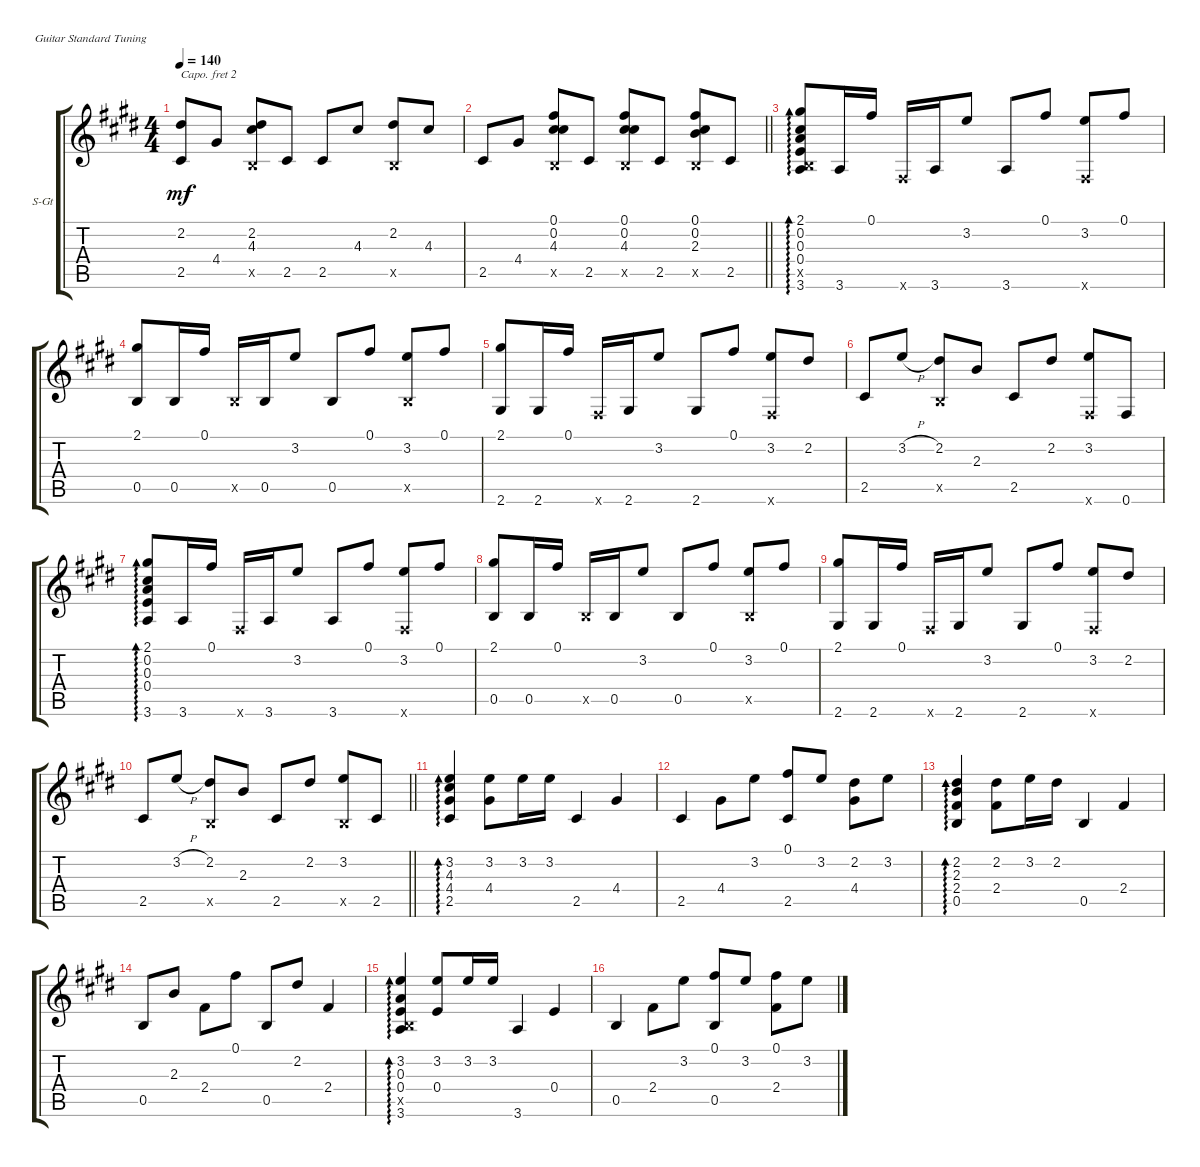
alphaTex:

\defaultSystemsLayout 4
\bracketExtendMode groupsimilarinstruments
\firstSystemTrackNameOrientation horizontal
\otherSystemsTrackNameOrientation horizontal
\track ("Steel Guitar" "S-Gt") {instrument acousticguitarsteel}
\staff {score tabs}
\capo 2
\tuning (E4 B3 G3 D3 A2 E2)
\ts (4 4)
\tempo 140
\clef g2
\scale
0.284983
\ks e
(2.2 2.5).8{dy mf} 4.4.8 (4.3 2.2 0.5{x}).8 2.5.8 2.5.8 4.3.8 (2.2 0.5{x}).8 4.3.8 |
\scale
0.350074
\barLineRight lightlight
2.5.8 4.4.8 (4.3 0.2 0.1 0.5{x}).8 2.5.8 (0.5{x} 0.1 0.2 4.3).8 2.5.8 (0.5{x} 0.1 0.2 2.3).8 2.5.8 |
\scale
0.365223 (2.1 0.2 0.3 0.4 3.6 0.5{x}).8{ad 0} 3.6.16 0.1.16 0.6{x}.16 3.6.16 3.2.8 3.6.8 0.1.8 (3.2 0.6{x}).8 0.1.8 |
(2.1 0.5).8 0.5.16 0.1.16 0.5{x}.16 0.5.16 3.2.8 0.5.8 0.1.8 (3.2 0.5{x}).8 0.1.8 |
(2.1 2.6).8 2.6.16 0.1.16 0.6{x}.16 2.6.16 3.2.8 2.6.8 0.1.8 (3.2 0.6{x}).8 2.2.8 |
2.5.8 3.2{h}.8 (2.2 0.5{x}).8 2.3.8 2.5.8 2.2.8 (3.2 0.6{x}).8 0.6.8 |
(2.1 0.2 0.3 0.4 3.6).8{ad 0} 3.6.16 0.1.16 0.6{x}.16 3.6.16 3.2.8 3.6.8 0.1.8 (3.2 0.6{x}).8 0.1.8 |
(2.1 0.5).8 0.5.16 0.1.16 0.5{x}.16 0.5.16 3.2.8 0.5.8 0.1.8 (3.2 0.5{x}).8 0.1.8 |
(2.1 2.6).8 2.6.16 0.1.16 0.6{x}.16 2.6.16 3.2.8 2.6.8 0.1.8 (3.2 0.6{x}).8 2.2.8 |
\barLineRight lightlight
2.5.8 3.2{h}.8 (2.2 0.5{x}).8 2.3.8 2.5.8 2.2.8 (3.2 0.5{x}).8 2.5.8 |
(3.2 4.3 4.4 2.5).4{ad 0} (4.4 3.2).8 3.2.16 3.2.16 2.5.4 4.4.4 |
2.5.4 4.4.8 3.2.8 (0.1 2.5).8 3.2.8 (2.2 4.4).8 3.2.8 |
(2.2 2.3 2.4 0.5).4{ad 0} (2.2 2.4).8 3.2.16 2.2.16 0.5.4 2.4.4 |
0.5.8 2.3.8 2.4.8 0.1.8 0.5.8 2.2.8 2.4.4 |
(3.6 0.5{x} 0.4 0.3 3.2).4{ad 0} (3.2 0.4).8 3.2.16 3.2.16 3.6.4 0.4.4 |
0.5.4 2.4.8 3.2.8 (0.1 0.5).8 3.2.8 (0.1 2.4).8 3.2.8
